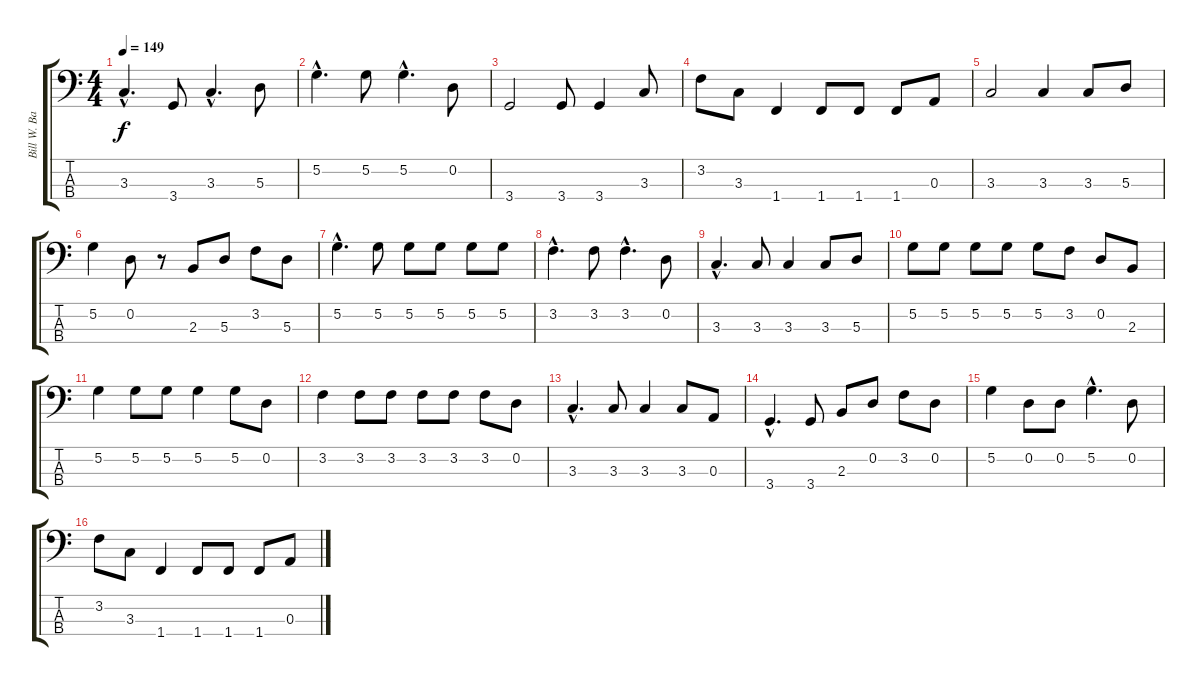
\track ("Bill W. Bass" "Bill W. Ba") {instrument electricbassfinger}
\staff {score tabs}
\tuning (G2 D2 A1 E1) {hide}
\ts (4 4)
\tempo 149
\clef f4
\ks c
3.3{hac}.4{d dy f} 3.4.8 3.3{hac}.4{d} 5.3.8 |
5.2{hac}.4{d} 5.2.8 5.2{hac}.4{d} 0.2.8 |
3.4.2 3.4.8 3.4.4 3.3.8 |
3.2.8 3.3.8 1.4.4 1.4.8 1.4.8 1.4.8 0.3.8 |
3.3.2 3.3.4 3.3.8 5.3.8 |
5.2.4 0.2.8 r.8 2.3.8 5.3.8 3.2.8 5.3.8 |
5.2{hac}.4{d} 5.2.8 5.2.8 5.2.8 5.2.8 5.2.8 |
3.2{hac}.4{d} 3.2.8 3.2{hac}.4{d} 0.2.8 |
3.3{hac}.4{d} 3.3.8 3.3.4 3.3.8 5.3.8 |
5.2.8 5.2.8 5.2.8 5.2.8 5.2.8 3.2.8 0.2.8 2.3.8 |
5.2.4 5.2.8 5.2.8 5.2.4 5.2.8 0.2.8 |
3.2.4 3.2.8 3.2.8 3.2.8 3.2.8 3.2.8 0.2.8 |
3.3{hac}.4{d} 3.3.8 3.3.4 3.3.8 0.3.8 |
3.4{hac}.4{d} 3.4.8 2.3.8 0.2.8 3.2.8 0.2.8 |
5.2.4 0.2.8 0.2.8 5.2{hac}.4{d} 0.2.8 |
3.2.8 3.3.8 1.4.4 1.4.8 1.4.8 1.4.8 0.3.8
